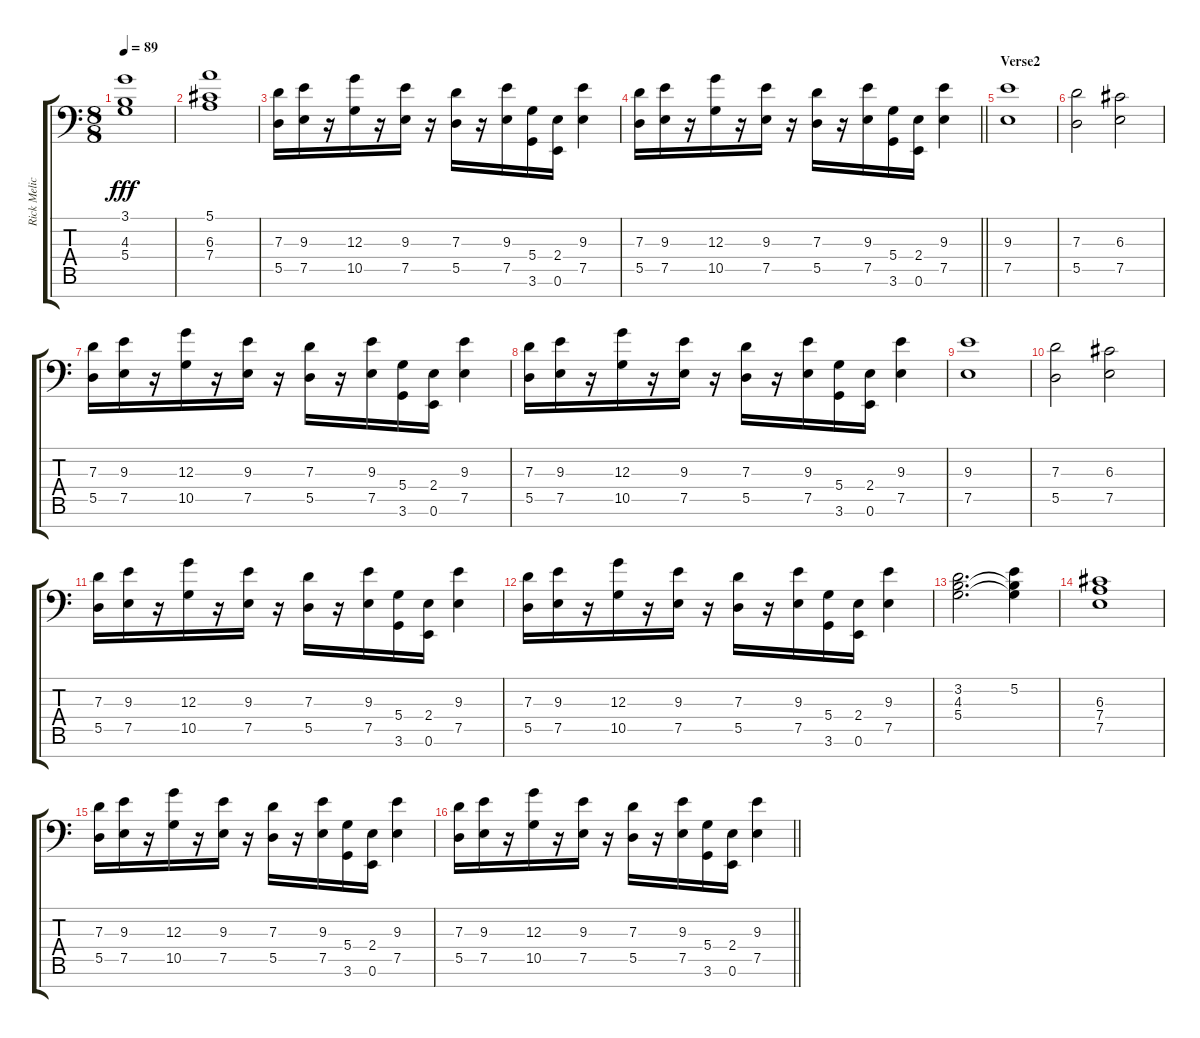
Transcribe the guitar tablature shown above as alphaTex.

\track ("Rick Melick Keyboards" "Rick Melic") {instrument drawbarorgan}
\staff {score tabs}
\tuning (E4 B3 G3 D3 A2 E2 E1) {hide}
\ts (8 8)
\tempo 89
\clef f4
\ks c
(3.1 4.3 5.4).1{dy fff} |
(5.1 6.3 7.4).1 |
(7.3 5.5).16 (9.3 7.5).16 r.16 (12.3 10.5).16 r.16 (9.3 7.5).16 r.16 (7.3 5.5).16 r.16 (9.3 7.5).16 (5.4 3.6).16 (2.4 0.6).16 (9.3 7.5).4 |
\barLineRight lightlight
(7.3 5.5).16 (9.3 7.5).16 r.16 (12.3 10.5).16 r.16 (9.3 7.5).16 r.16 (7.3 5.5).16 r.16 (9.3 7.5).16 (5.4 3.6).16 (2.4 0.6).16 (9.3 7.5).4 |
\section ("" "Verse2")
(9.3 7.5).1 |
(7.3 5.5).2 (6.3 7.5).2 |
(7.3 5.5).16 (9.3 7.5).16 r.16 (12.3 10.5).16 r.16 (9.3 7.5).16 r.16 (7.3 5.5).16 r.16 (9.3 7.5).16 (5.4 3.6).16 (2.4 0.6).16 (9.3 7.5).4 |
(7.3 5.5).16 (9.3 7.5).16 r.16 (12.3 10.5).16 r.16 (9.3 7.5).16 r.16 (7.3 5.5).16 r.16 (9.3 7.5).16 (5.4 3.6).16 (2.4 0.6).16 (9.3 7.5).4 |
(9.3 7.5).1 |
(7.3 5.5).2 (6.3 7.5).2 |
(7.3 5.5).16 (9.3 7.5).16 r.16 (12.3 10.5).16 r.16 (9.3 7.5).16 r.16 (7.3 5.5).16 r.16 (9.3 7.5).16 (5.4 3.6).16 (2.4 0.6).16 (9.3 7.5).4 |
(7.3 5.5).16 (9.3 7.5).16 r.16 (12.3 10.5).16 r.16 (9.3 7.5).16 r.16 (7.3 5.5).16 r.16 (9.3 7.5).16 (5.4 3.6).16 (2.4 0.6).16 (9.3 7.5).4 |
(3.2 4.3 5.4).2{d} (5.2 4.3{t} 5.4{t}).4 |
(6.3 7.4 7.5).1 |
(7.3 5.5).16 (9.3 7.5).16 r.16 (12.3 10.5).16 r.16 (9.3 7.5).16 r.16 (7.3 5.5).16 r.16 (9.3 7.5).16 (5.4 3.6).16 (2.4 0.6).16 (9.3 7.5).4 |
\barLineRight lightlight
(7.3 5.5).16 (9.3 7.5).16 r.16 (12.3 10.5).16 r.16 (9.3 7.5).16 r.16 (7.3 5.5).16 r.16 (9.3 7.5).16 (5.4 3.6).16 (2.4 0.6).16 (9.3 7.5).4
